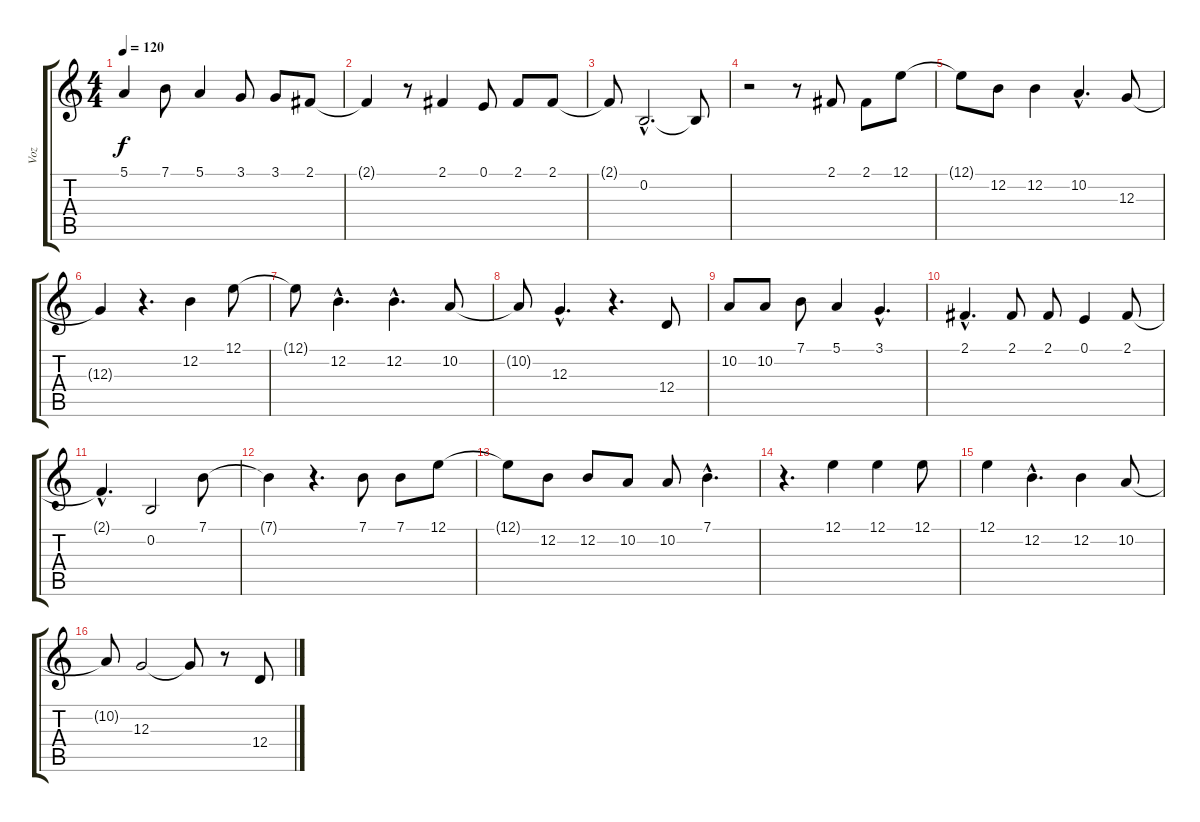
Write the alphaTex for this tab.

\track ("Voz" "Voz") {instrument synthbrass1}
\staff {score tabs}
\tuning (E4 B3 G3 D3 A2 E2) {hide}
\ts (4 4)
\tempo 120
\clef g2
\ks c
5.1.4{dy f} 7.1.8 5.1.4 3.1.8 3.1.8 2.1.8 |
2.1{t}.4 r.8 2.1.4 0.1.8 2.1.8 2.1.8 |
2.1{t}.8 0.2{hac}.2{d} 0.2{t}.8 |
r.2 r.8 2.1.8 2.1.8 12.1.8 |
12.1{t}.8 12.2.8 12.2.4 10.2{hac}.4{d} 12.3.8 |
12.3{t}.4 r.4{d} 12.2.4 12.1.8 |
12.1{t}.8 12.2{hac}.4{d} 12.2{hac}.4{d} 10.2.8 |
10.2{t}.8 12.3{hac}.4{d} r.4{d} 12.4.8 |
10.2.8 10.2.8 7.1.8 5.1.4 3.1{hac}.4{d} |
2.1{hac}.4{d} 2.1.8 2.1.8 0.1.4 2.1.8 |
2.1{hac t}.4{d} 0.2.2 7.1.8 |
7.1{t}.4 r.4{d} 7.1.8 7.1.8 12.1.8 |
12.1{t}.8 12.2.8 12.2.8 10.2.8 10.2.8 7.1{hac}.4{d} |
r.4{d} 12.1.4 12.1.4 12.1.8 |
12.1.4 12.2{hac}.4{d} 12.2.4 10.2.8 |
10.2{t}.8 12.3.2 12.3{t}.8 r.8 12.4.8
